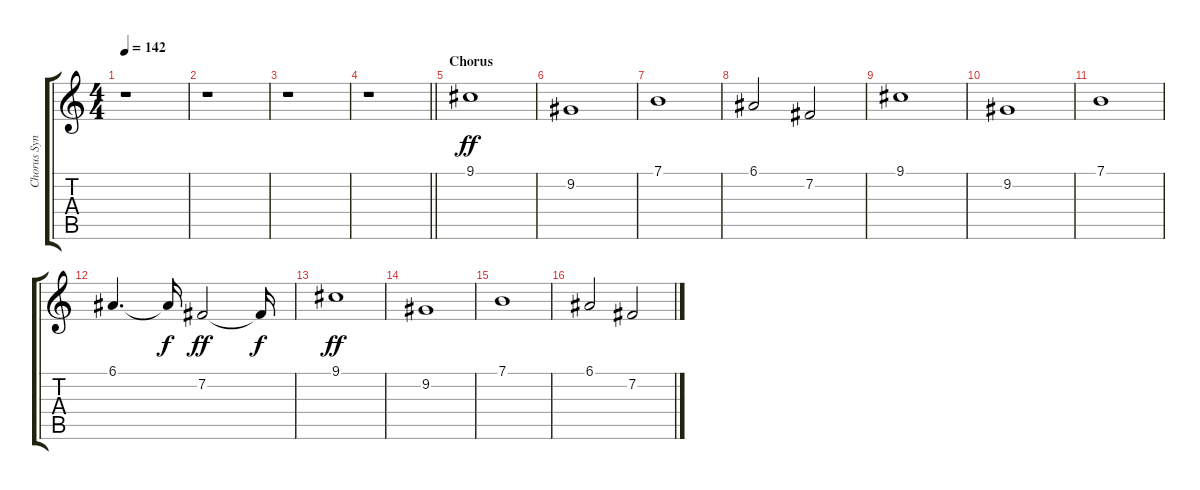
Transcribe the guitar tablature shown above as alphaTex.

\track ("Chorus Synth" "Chorus Syn") {instrument synthstrings2}
\staff {score tabs}
\tuning (E4 B3 G3 D3 A2 E2) {hide}
\ts (4 4)
\tempo 142
\clef g2
\ks c
r.1{dy f} |
r.1 |
r.1 |
\barLineRight lightlight
r.1 |
\section ("" "Chorus")
9.1.1{dy ff} |
9.2.1 |
7.1.1 |
6.1.2 7.2.2 |
9.1.1 |
9.2.1 |
7.1.1 |
6.1.4{d} 6.1{t}.16{dy f} 7.2.2{dy ff} 7.2{t}.16{dy f} |
9.1.1{dy ff} |
9.2.1 |
7.1.1 |
6.1.2 7.2.2
